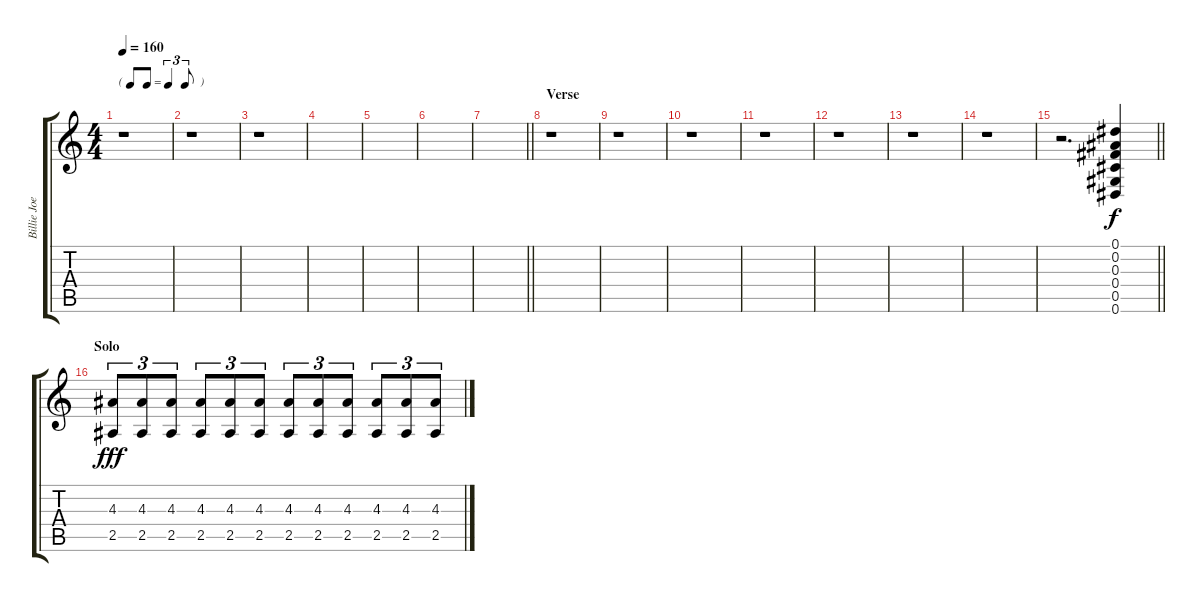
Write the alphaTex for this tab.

\track ("Billie Joe" "Billie Joe") {instrument distortionguitar}
\staff {score tabs}
\tuning (Eb4 Bb3 Gb3 Db3 Ab2 Eb2) {hide}
\ts (4 4)
\tf triplet8th
\tempo 160
\clef g2
\ks c
r.1{dy f} |
r.1 |
r.1 |
|
|
|
\barLineRight lightlight
|
\section ("" "Verse")
r.1 |
r.1 |
r.1 |
r.1 |
r.1 |
r.1 |
r.1 |
\barLineRight lightlight
r.2{d} (0.1 0.2 0.3 0.4 0.5 0.6).4 |
\section ("" "Solo")
(4.3 2.5).8{tu (3 2) dy fff} (4.3 2.5).8{tu (3 2)} (4.3 2.5).8{tu (3 2)} (4.3 2.5).8{tu (3 2)} (4.3 2.5).8{tu (3 2)} (4.3 2.5).8{tu (3 2)} (4.3 2.5).8{tu (3 2)} (4.3 2.5).8{tu (3 2)} (4.3 2.5).8{tu (3 2)} (4.3 2.5).8{tu (3 2)} (4.3 2.5).8{tu (3 2)} (4.3 2.5).8{tu (3 2)}
